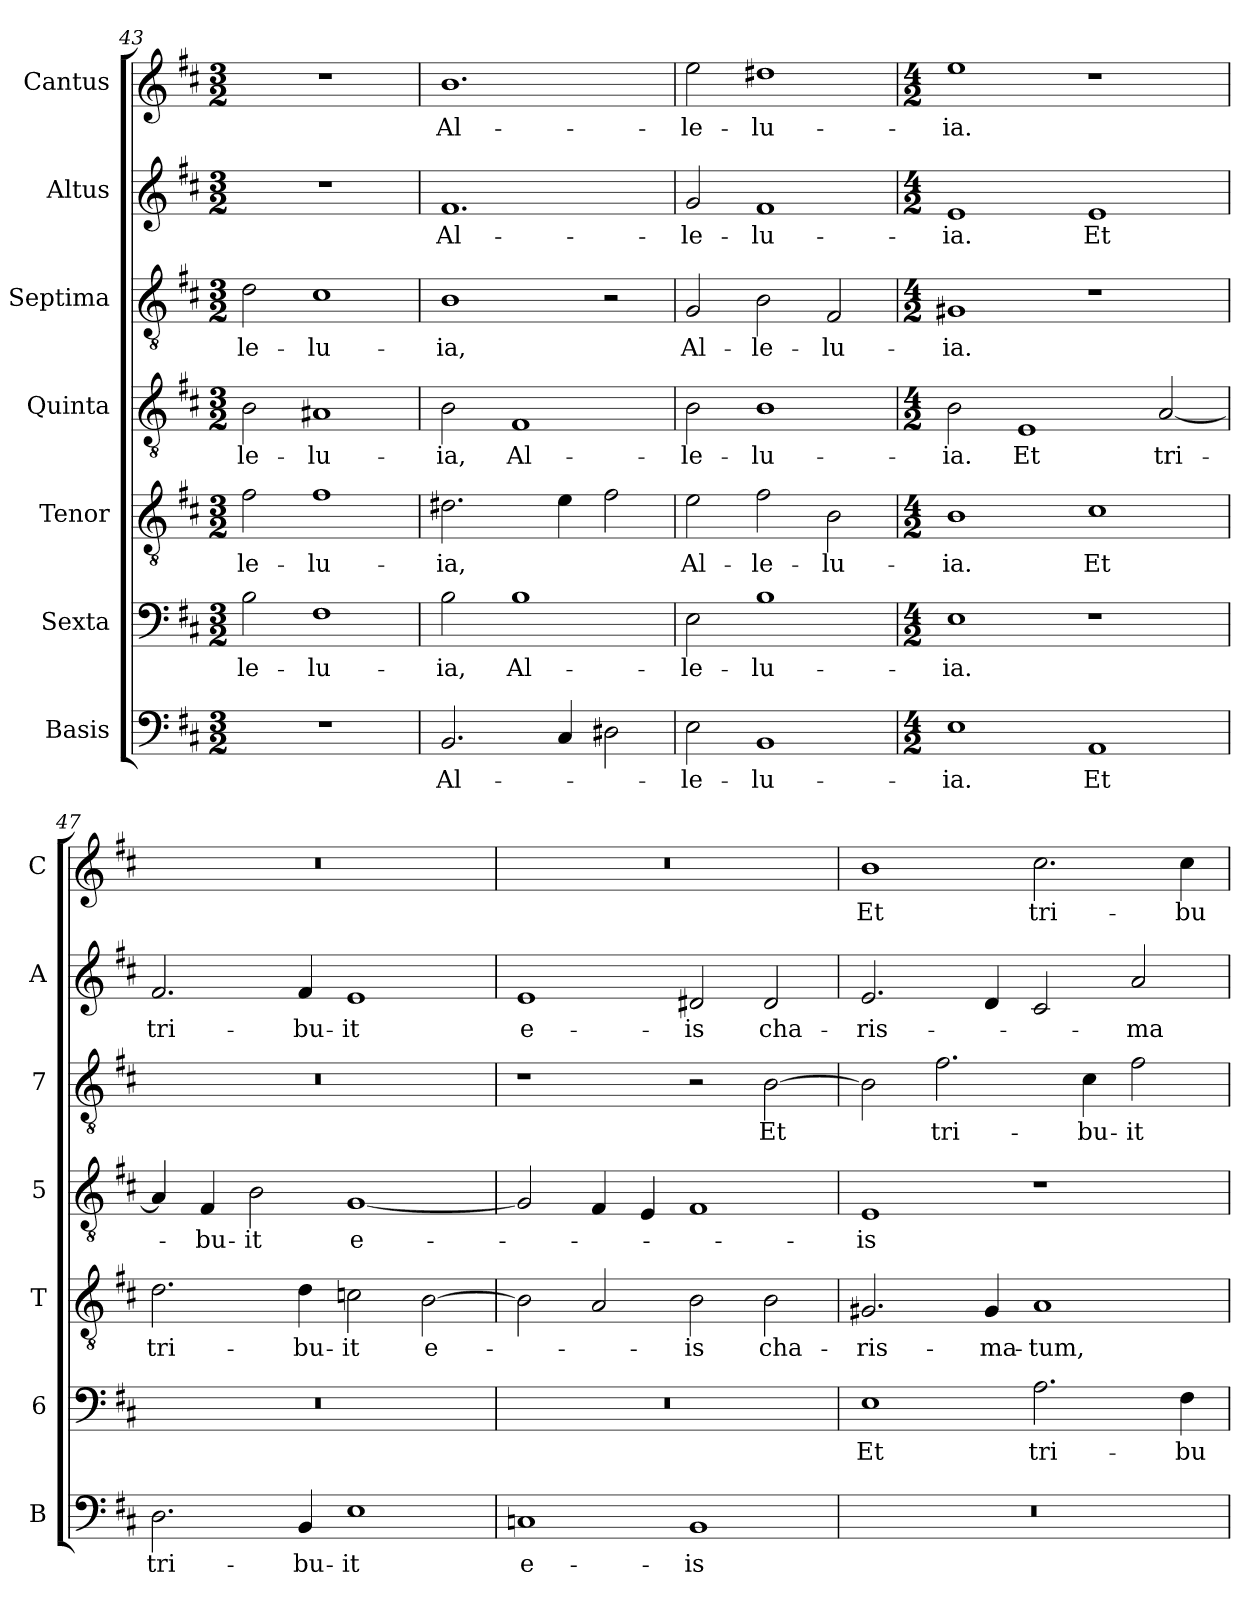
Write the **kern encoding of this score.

**kern	**text	**kern	**text	**kern	**text	**kern	**text	**kern	**text	**kern	**text	**kern	**text
*part7	*part7	*part6	*part6	*part5	*part5	*part4	*part4	*part3	*part3	*part2	*part2	*part1	*part1
*staff7	*staff7	*staff6	*staff6	*staff5	*staff5	*staff4	*staff4	*staff3	*staff3	*staff2	*staff2	*staff1	*staff1
*I"Basis	*	*I"Sexta	*	*I"Tenor	*	*I"Quinta	*	*I"Septima	*	*I"Altus	*	*I"Cantus	*
*I'B	*	*I'6	*	*I'T	*	*I'5	*	*I'7	*	*I'A	*	*I'C	*
*clefF4	*	*clefF4	*	*clefGv2	*	*clefGv2	*	*clefGv2	*	*clefG2	*	*clefG2	*
*k[f#c#]	*	*k[f#c#]	*	*k[f#c#]	*	*k[f#c#]	*	*k[f#c#]	*	*k[f#c#]	*	*k[f#c#]	*
*D:	*	*D:	*	*D:	*	*D:	*	*D:	*	*D:	*	*D:	*
*M3/2	*	*M3/2	*	*M3/2	*	*M3/2	*	*M3/2	*	*M3/2	*	*M3/2	*
=43	=43	=43	=43	=43	=43	=43	=43	=43	=43	=43	=43	=43	=43
!	!	!	!LO:LY:b	!	!LO:LY:b	!	!LO:LY:b	!	!LO:LY:b	!	!	!	!
1.r	.	2B\	-le-	2f#\	-le-	2B\	-le-	2d\	-le-	1.r	.	1.r	.
!	!	!	!LO:LY:b	!	!LO:LY:b	!	!LO:LY:b	!	!LO:LY:b	!	!	!	!
.	.	1F#	-lu-	1f#	-lu-	1A#X	-lu-	1c#	-lu-	.	.	.	.
!!LO:LB:g=z
=44	=44	=44	=44	=44	=44	=44	=44	=44	=44	=44	=44	=44	=44
!	!LO:LY:b	!	!LO:LY:b	!	!LO:LY:b	!	!LO:LY:b	!	!LO:LY:b	!	!LO:LY:b	!	!LO:LY:b
2.BB/	Al-	2B\	-ia,	2.d#X\	-ia,	2B\	-ia,	1B	-ia,	1.f#	Al-	1.b	Al-
!	!	!	!LO:LY:b	!	!	!	!LO:LY:b	!	!	!	!	!	!
.	.	1B	Al-	.	.	1F#	Al-	.	.	.	.	.	.
4C#/	.	.	.	4e\	.	.	.	.	.	.	.	.	.
2D#X\	.	.	.	2f#\	.	.	.	2r	.	.	.	.	.
=45	=45	=45	=45	=45	=45	=45	=45	=45	=45	=45	=45	=45	=45
!	!LO:LY:b	!	!LO:LY:b	!	!LO:LY:b	!	!LO:LY:b	!	!LO:LY:b	!	!LO:LY:b	!	!LO:LY:b
2E\	-le-	2E\	-le-	2e\	Al-	2B\	-le-	2G/	Al-	2g/	-le-	2ee\	-le-
!	!LO:LY:b	!	!LO:LY:b	!	!LO:LY:b	!	!LO:LY:b	!	!LO:LY:b	!	!LO:LY:b	!	!LO:LY:b
1BB	-lu-	1B	-lu-	2f#\	-le-	1B	-lu-	2B\	-le-	1f#	-lu-	1dd#X	-lu-
!	!	!	!	!	!LO:LY:b	!	!	!	!LO:LY:b	!	!	!	!
.	.	.	.	2B\	-lu-	.	.	2F#/	-lu-	.	.	.	.
=46	=46	=46	=46	=46	=46	=46	=46	=46	=46	=46	=46	=46	=46
*M4/2	*	*M4/2	*	*M4/2	*	*M4/2	*	*M4/2	*	*M4/2	*	*M4/2	*
!	!LO:LY:b	!	!LO:LY:b	!	!LO:LY:b	!	!LO:LY:b	!	!LO:LY:b	!	!LO:LY:b	!	!LO:LY:b
1E	-ia.	1E	-ia.	1B	-ia.	2B\	-ia.	1G#X	-ia.	1e	-ia.	1ee	-ia.
!	!	!	!	!	!	!	!LO:LY:b	!	!	!	!	!	!
.	.	.	.	.	.	1E	Et	.	.	.	.	.	.
!	!LO:LY:b	!	!	!	!LO:LY:b	!	!	!	!	!	!LO:LY:b	!	!
1AA	Et	1r	.	1c#	Et	.	.	1r	.	1e	Et	1r	.
!	!	!	!	!	!	!	!LO:LY:b	!	!	!	!	!	!
.	.	.	.	.	.	[2A/	tri-	.	.	.	.	.	.
=47	=47	=47	=47	=47	=47	=47	=47	=47	=47	=47	=47	=47	=47
!	!LO:LY:b	!	!	!	!LO:LY:b	!	!	!	!	!	!LO:LY:b	!	!
2.D\	tri-	0r	.	2.d\	tri-	4A/]	.	0r	.	2.f#/	tri-	0r	.
!	!	!	!	!	!	!	!LO:LY:b	!	!	!	!	!	!
.	.	.	.	.	.	4F#/	-bu-	.	.	.	.	.	.
!	!	!	!	!	!	!	!LO:LY:b	!	!	!	!	!	!
.	.	.	.	.	.	2B\	-it	.	.	.	.	.	.
!	!LO:LY:b	!	!	!	!LO:LY:b	!	!	!	!	!	!LO:LY:b	!	!
4BB/	-bu-	.	.	4d\	-bu-	.	.	.	.	4f#/	-bu-	.	.
!	!LO:LY:b	!	!	!	!LO:LY:b	!	!LO:LY:b	!	!	!	!LO:LY:b	!	!
1E	-it	.	.	2cn\	-it	[1G	e-	.	.	1e	-it	.	.
!	!	!	!	!	!LO:LY:b	!	!	!	!	!	!	!	!
.	.	.	.	[2B\	e-	.	.	.	.	.	.	.	.
=48	=48	=48	=48	=48	=48	=48	=48	=48	=48	=48	=48	=48	=48
!	!LO:LY:b	!	!	!	!	!	!	!	!	!	!LO:LY:b	!	!
1Cn	e-	0r	.	2B\]	.	2G/]	.	1r	.	1e	e-	0r	.
.	.	.	.	2A/	.	4F#/	.	.	.	.	.	.	.
.	.	.	.	.	.	4E/	.	.	.	.	.	.	.
!	!LO:LY:b	!	!	!	!LO:LY:b	!	!	!	!	!	!LO:LY:b	!	!
1BB	-is	.	.	2B\	-is	1F#	.	2r	.	2d#X/	-is	.	.
!	!	!	!	!	!LO:LY:b	!	!	!	!LO:LY:b	!	!LO:LY:b	!	!
.	.	.	.	2B\	cha-	.	.	[2B\	Et	2d#/	cha-	.	.
!!LO:PB:g=z
=49	=49	=49	=49	=49	=49	=49	=49	=49	=49	=49	=49	=49	=49
!	!	!	!LO:LY:b	!	!LO:LY:b	!	!LO:LY:b	!	!	!	!LO:LY:b	!	!LO:LY:b
0r	.	1E	Et	2.G#X/	-ris-	1E	-is	2B\]	.	2.e/	-ris-	1b	Et
!	!	!	!	!	!	!	!	!	!LO:LY:b	!	!	!	!
.	.	.	.	.	.	.	.	2.f#\	tri-	.	.	.	.
!	!	!	!	!	!LO:LY:b	!	!	!	!	!	!	!	!
.	.	.	.	4G#/	-ma-	.	.	.	.	4d/	.	.	.
!	!	!	!LO:LY:b	!	!LO:LY:b	!	!	!	!	!	!	!	!LO:LY:b
.	.	2.A\	tri-	1A	-tum,	1r	.	.	.	2c#/	.	2.cc#\	tri-
!	!	!	!	!	!	!	!	!	!LO:LY:b	!	!	!	!
.	.	.	.	.	.	.	.	4c#\	-bu-	.	.	.	.
!	!	!	!	!	!	!	!	!	!LO:LY:b	!	!LO:LY:b	!	!
.	.	.	.	.	.	.	.	2f#\	-it	2a/	-ma-	.	.
!	!	!	!LO:LY:b	!	!	!	!	!	!	!	!	!	!LO:LY:b
.	.	4F#\	-bu-	.	.	.	.	.	.	.	.	4cc#\	-bu-
=	=	=	=	=	=	=	=	=	=	=	=	=	=
*-	*-	*-	*-	*-	*-	*-	*-	*-	*-	*-	*-	*-	*-
